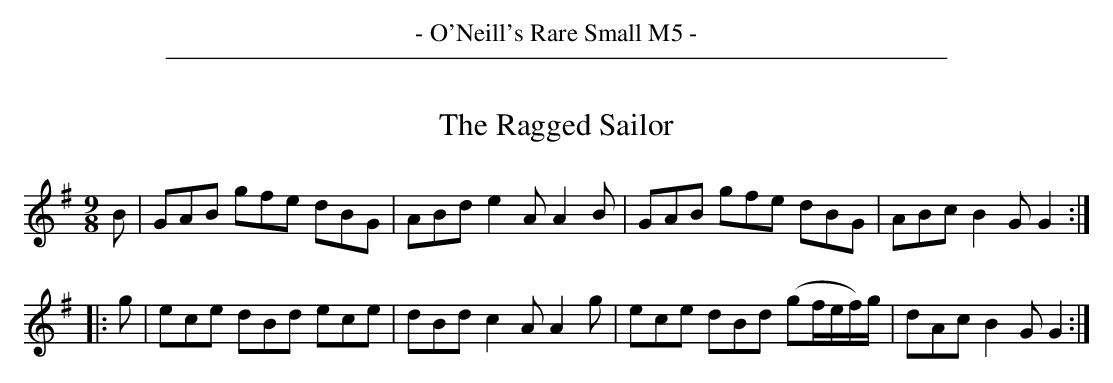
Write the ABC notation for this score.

X:1
T: The Ragged Sailor
M: 9/8
L: 1/8
K: G
B |\
GAB gfe dBG | ABd e2A A2B |\
GAB gfe dBG | ABc B2G G2 ::
g |\
ece dBd ece | dBd c2A A2g |\
ece dBd (gf/e/f/)g/ | dAc B2G G2 :|
